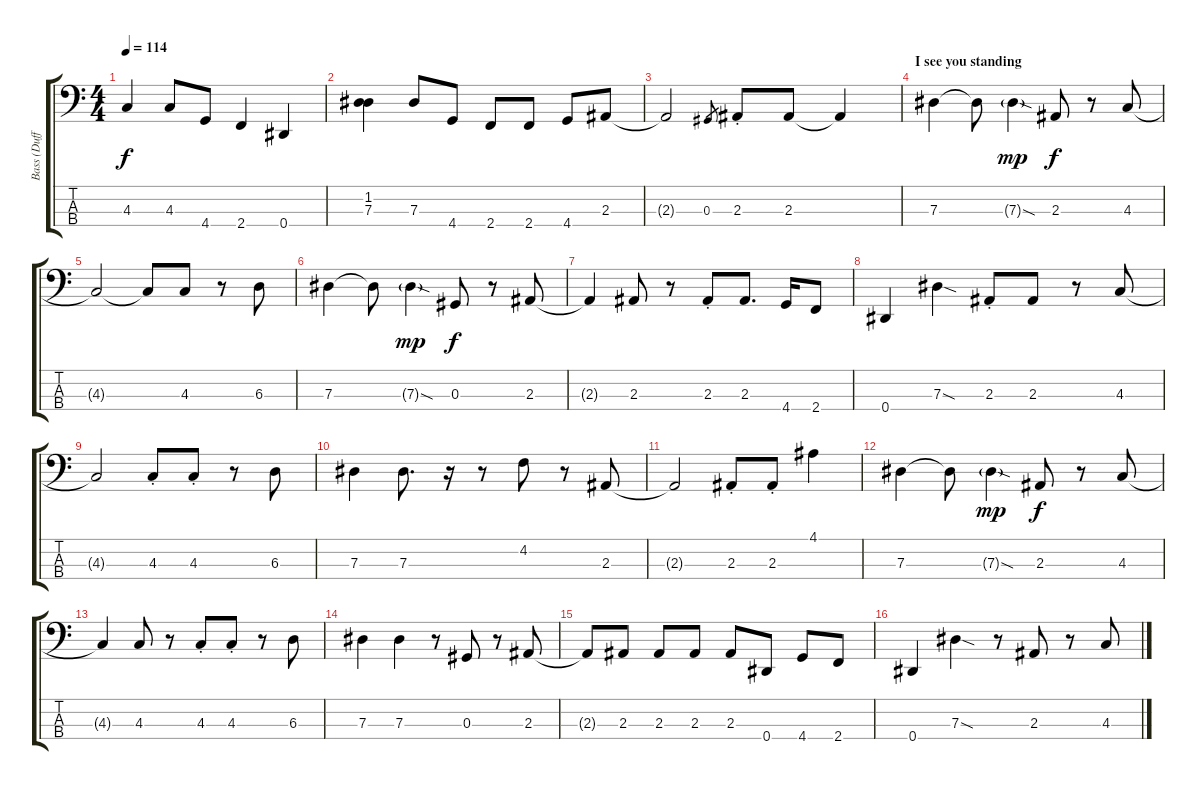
\track ("Bass (Duff)" "Bass (Duff") {instrument electricbasspick}
\staff {score tabs}
\tuning (Gb2 Db2 Ab1 Eb1) {hide}
\ts (4 4)
\tempo 114
\clef f4
\ks c
4.3{t}.4{dy f} 4.3.8 4.4.8 2.4.4 0.4.4 |
(1.2{t} 7.3).4 7.3.8 4.4.8 2.4.8 2.4.8 4.4.8 2.3.8 |
2.3{t}.2 0.3.8{gr} 2.3{st}.8 2.3.8 2.3{t}.4 |
\section ("" "I see you standing")
7.3.4 7.3{t}.8 7.3{sod g}.4{dy mp} 2.3.8{dy f} r.8 4.3.8 |
4.3{t}.2 4.3{t}.8 4.3.8 r.8 6.3.8 |
7.3.4 7.3{t}.8 7.3{sod g}.4{dy mp} 0.3.8{dy f} r.8 2.3.8 |
2.3{t}.4 2.3.8 r.8 2.3{st}.8 2.3.8{d} 4.4.16 2.4.8 |
0.4.4 7.3{sod}.4 2.3{st}.8 2.3.8 r.8 4.3.8 |
4.3{t}.2 4.3{st}.8 4.3{st}.8 r.8 6.3.8 |
7.3.4 7.3.8{d} r.16 r.8 4.2.8 r.8 2.3.8 |
2.3{t}.2 2.3{st}.8 2.3{st}.8 4.1.4 |
7.3.4 7.3{t}.8 7.3{sod g}.4{dy mp} 2.3.8{dy f} r.8 4.3.8 |
4.3{t}.4 4.3.8 r.8 4.3{st}.8 4.3{st}.8 r.8 6.3.8 |
7.3.4 7.3.4 r.8 0.3.8 r.8 2.3.8 |
2.3{t}.8 2.3.8 2.3.8 2.3.8 2.3.8 0.4.8 4.4.8 2.4.8 |
0.4.4 7.3{sod}.4 r.8 2.3.8 r.8 4.3.8
